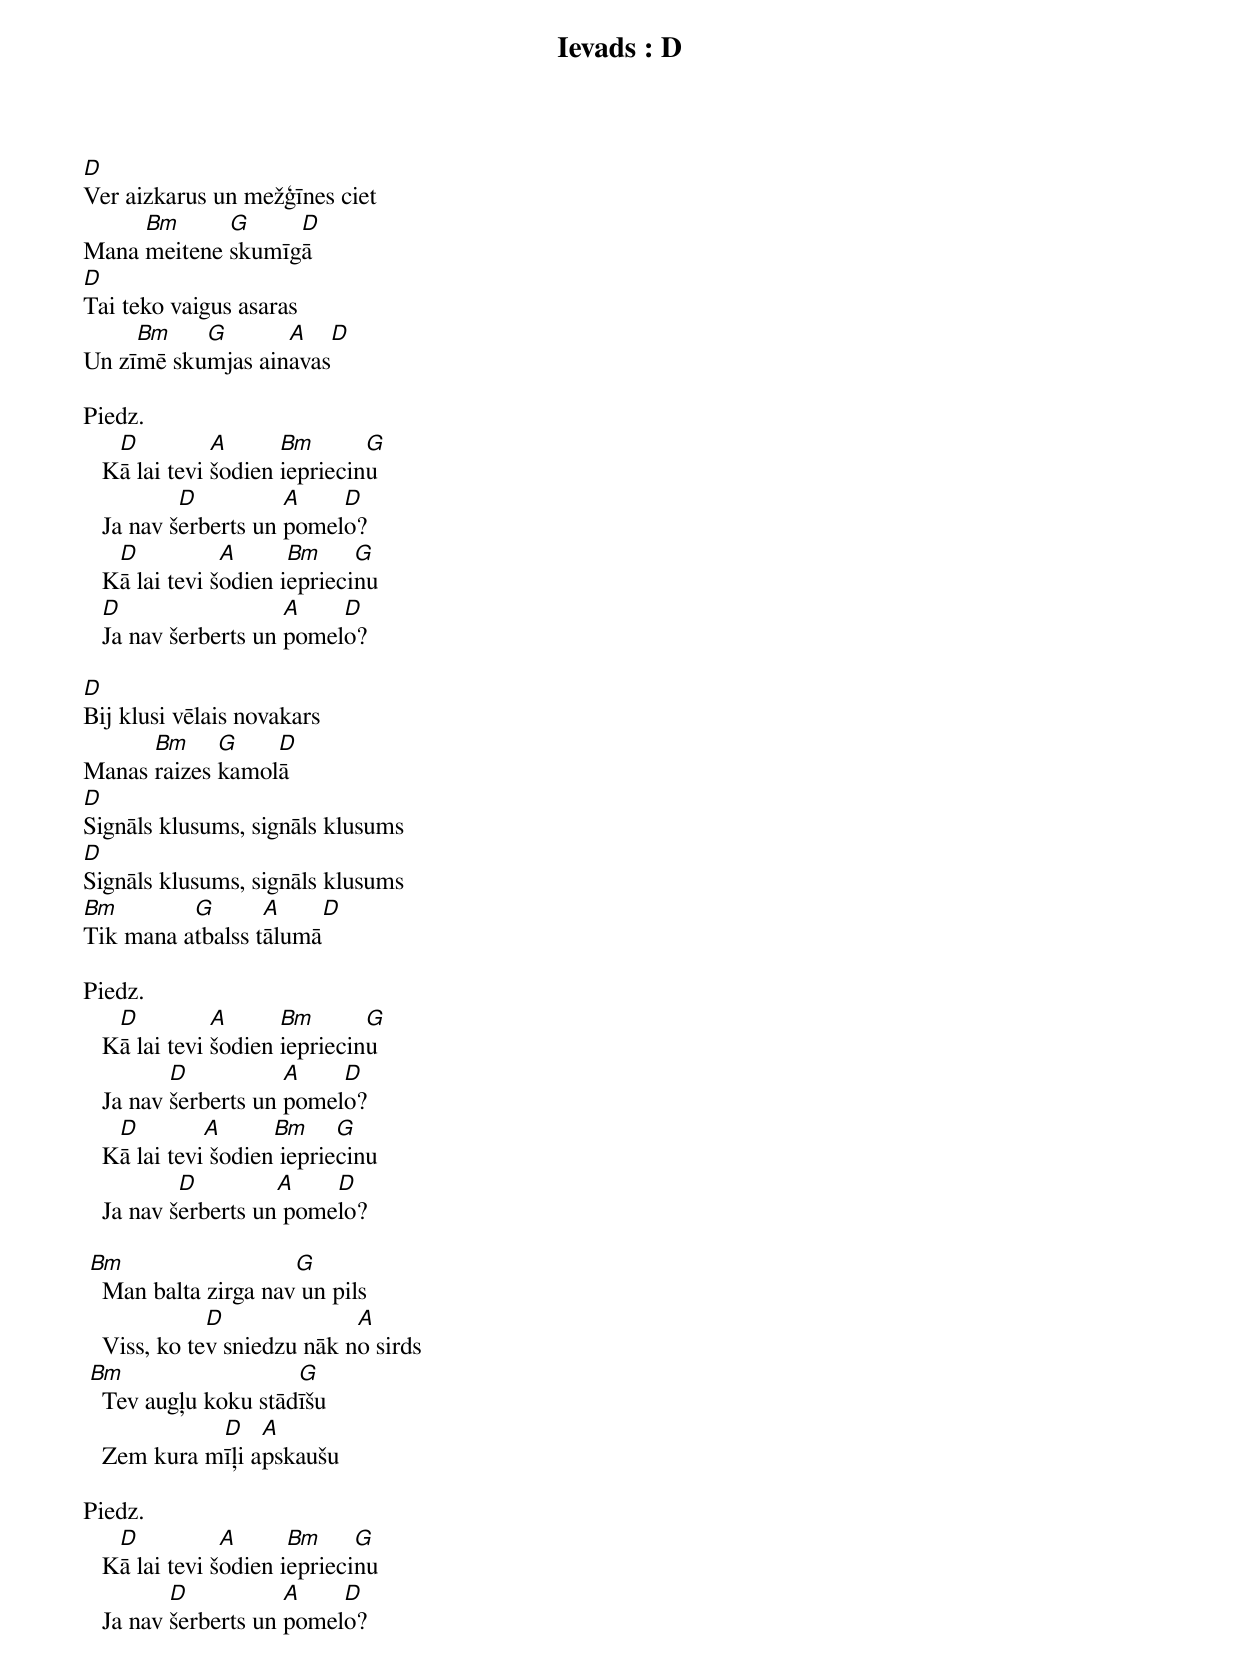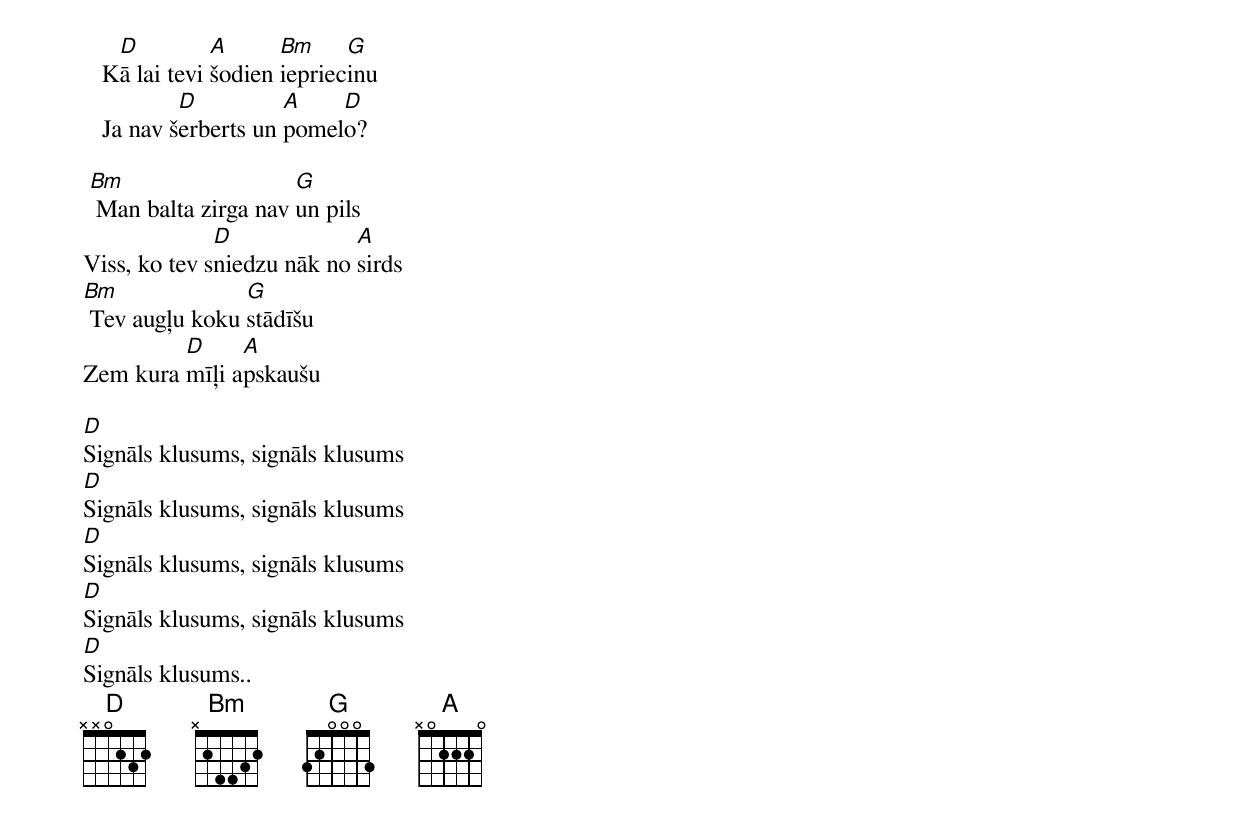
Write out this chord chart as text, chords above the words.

Ievads : D

D
Ver aizkarus un mežģīnes ciet
     Bm      G     D
Mana meitene skumīgā
D
Tai teko vaigus asaras
     Bm    G       A   D
Un zīmē skumjas ainavas

Piedz.
    D          A      Bm       G
   Kā lai tevi šodien iepriecinu
           D          A    D
   Ja nav šerberts un pomelo?
    D           A      Bm     G
   Kā lai tevi šodien iepriecinu
   D                  A    D
   Ja nav šerberts un pomelo?

D
Bij klusi vēlais novakars
      Bm     G    D
Manas raizes kamolā
D
Signāls klusums, signāls klusums
D
Signāls klusums, signāls klusums
Bm        G       A    D
Tik mana atbalss tālumā

Piedz.
    D          A      Bm       G
   Kā lai tevi šodien iepriecinu
          D           A    D
   Ja nav šerberts un pomelo?
    D         A      Bm     G
   Kā lai tevi šodien iepriecinu
           D         A    D
   Ja nav šerberts un pomelo?

 Bm                   G
   Man balta zirga nav un pils
              D              A
   Viss, ko tev sniedzu nāk no sirds
 Bm                   G
   Tev augļu koku stādīšu
             D    A
   Zem kura mīļi apskaušu

Piedz.
    D           A      Bm     G
   Kā lai tevi šodien iepriecinu
          D           A    D
   Ja nav šerberts un pomelo?
    D          A      Bm     G
   Kā lai tevi šodien iepriecinu
           D          A    D
   Ja nav šerberts un pomelo?

 Bm                   G
  Man balta zirga nav un pils
              D             A
Viss, ko tev sniedzu nāk no sirds
Bm              G
 Tev augļu koku stādīšu
         D     A
Zem kura mīļi apskaušu

D
Signāls klusums, signāls klusums
D
Signāls klusums, signāls klusums
D
Signāls klusums, signāls klusums
D
Signāls klusums, signāls klusums
D
Signāls klusums..
